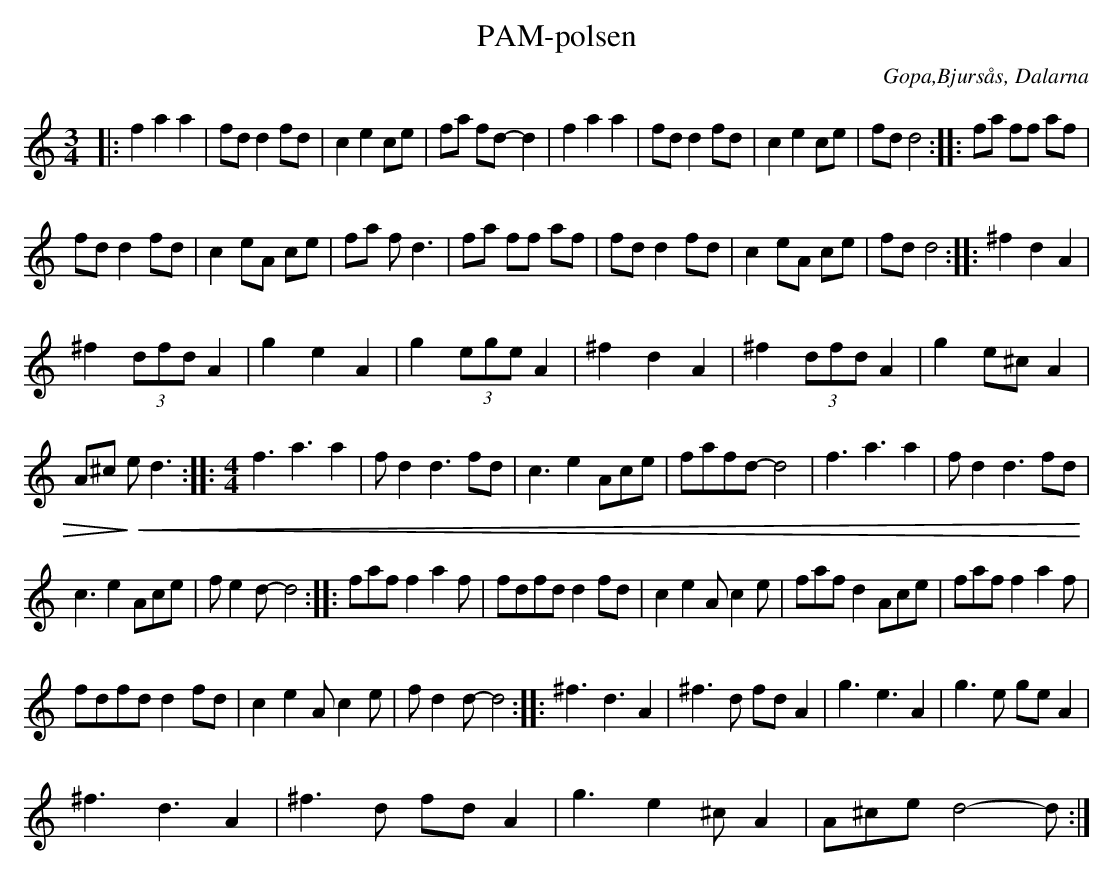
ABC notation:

X:1
T:PAM-polsen
O:Gopa,Bjursås, Dalarna
M:3/4
L:1/8
K:C
|:f2 a2 a2 | fd d2 fd | c2 e2 ce | fa fd- d2 | f2 a2 a2 | fd d2 fd | c2 e2 ce | fd d4 :: fa ff af | %9
fd d2 fd | c2 eA ce | fa f d3 | fa ff af | fd d2 fd | c2 eA ce | fd d4 :: ^f2 d2 A2 | %17
^f2 (3dfd A2 | g2 e2 A2 | g2 (3ege A2 | ^f2 d2 A2 | ^f2 (3dfd A2 | g2 e^c A2 | %23
A^c!>)!!<(! e d3 ::[M:4/4] f3 a3 a2 | f d2 d3 fd | c3 e2 Ace | fafd- d4 | f3 a3 a2 | f d2 d3 fd |$ %30
c3 e2 Ace | f e2 d- d4 :: faf f2 a2 f | fdfd d2 fd | c2 e2 A c2 e | faf d2 Ace | faf f2 a2 f | %37
fdfd d2 fd | c2 e2 A c2 e | f d2 d- d4 :: ^f3 d3 A2 | ^f3 d fd A2 | g3 e3 A2 | g3 e ge A2 | %44
^f3 d3 A2 | ^f3 d fd A2 | g3 e2 ^c A2 | A^ce d4- d :| %48
